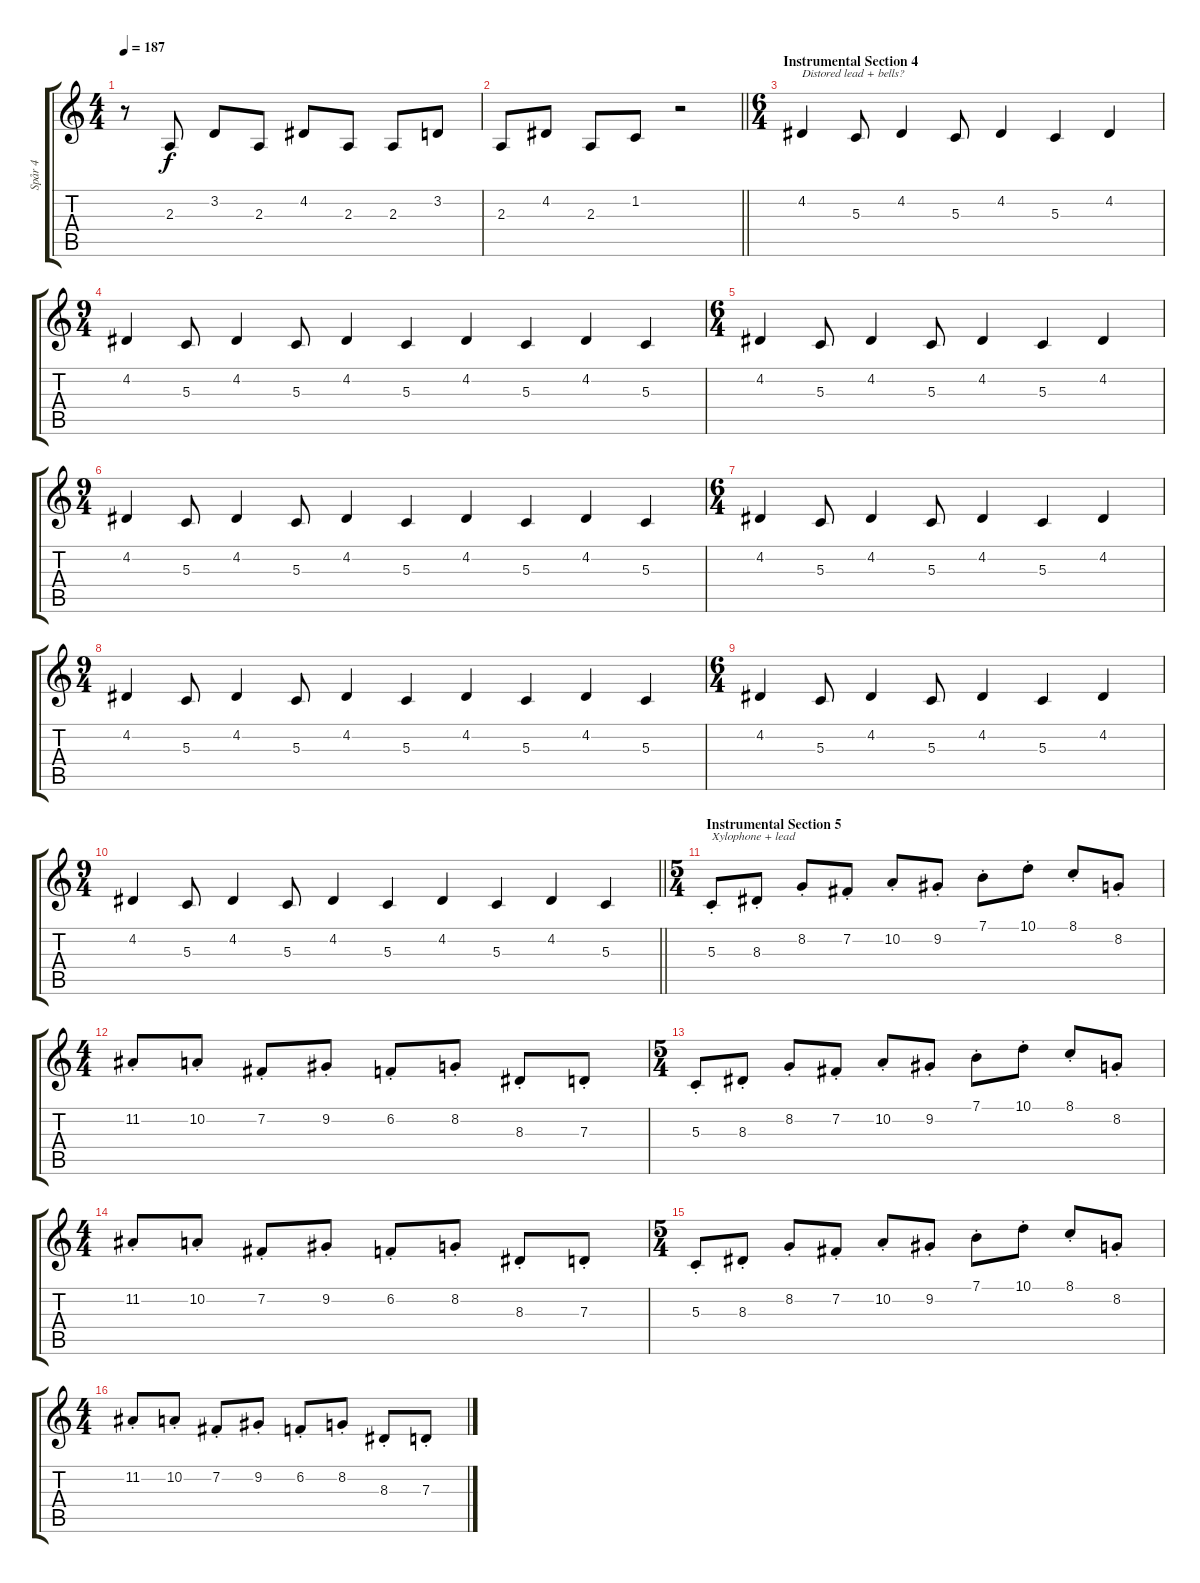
\track ("Spår 4" "Spår 4") {instrument stringensemble1}
\staff {score tabs}
\tuning (E4 B3 G3 D3 A2 E2) {hide}
\ts (4 4)
\tempo 187
\clef g2
\ks c
r.8{dy f} 2.3.8 3.2.8 2.3.8 4.2.8 2.3.8 2.3.8 3.2.8 |
\barLineRight lightlight
2.3.8 4.2.8 2.3.8 1.2.8 r.2 |
\ts (6 4)
\section ("" "Instrumental Section 4")
4.2.4{txt "Distored lead + bells?" instrument lead5charang} 5.3.8 4.2.4 5.3.8 4.2.4 5.3.4 4.2.4 |
\ts (9 4)
4.2.4 5.3.8 4.2.4 5.3.8 4.2.4 5.3.4 4.2.4 5.3.4 4.2.4 5.3.4 |
\ts (6 4)
4.2.4 5.3.8 4.2.4 5.3.8 4.2.4 5.3.4 4.2.4 |
\ts (9 4)
4.2.4 5.3.8 4.2.4 5.3.8 4.2.4 5.3.4 4.2.4 5.3.4 4.2.4 5.3.4 |
\ts (6 4)
4.2.4 5.3.8 4.2.4 5.3.8 4.2.4 5.3.4 4.2.4 |
\ts (9 4)
4.2.4 5.3.8 4.2.4 5.3.8 4.2.4 5.3.4 4.2.4 5.3.4 4.2.4 5.3.4 |
\ts (6 4)
4.2.4 5.3.8 4.2.4 5.3.8 4.2.4 5.3.4 4.2.4 |
\ts (9 4)
\barLineRight lightlight
4.2.4 5.3.8 4.2.4 5.3.8 4.2.4 5.3.4 4.2.4 5.3.4 4.2.4 5.3.4 |
\ts (5 4)
\section ("" "Instrumental Section 5")
5.3{st}.8{txt "Xylophone + lead" instrument lead2sawtooth} 8.3{st}.8 8.2{st}.8 7.2{st}.8 10.2{st}.8 9.2{st}.8 7.1{st}.8 10.1{st}.8 8.1{st}.8 8.2{st}.8 |
\ts (4 4)
11.2{st}.8 10.2{st}.8 7.2{st}.8 9.2{st}.8 6.2{st}.8 8.2{st}.8 8.3{st}.8 7.3{st}.8 |
\ts (5 4)
5.3{st}.8 8.3{st}.8 8.2{st}.8 7.2{st}.8 10.2{st}.8 9.2{st}.8 7.1{st}.8 10.1{st}.8 8.1{st}.8 8.2{st}.8 |
\ts (4 4)
11.2{st}.8 10.2{st}.8 7.2{st}.8 9.2{st}.8 6.2{st}.8 8.2{st}.8 8.3{st}.8 7.3{st}.8 |
\ts (5 4)
5.3{st}.8 8.3{st}.8 8.2{st}.8 7.2{st}.8 10.2{st}.8 9.2{st}.8 7.1{st}.8 10.1{st}.8 8.1{st}.8 8.2{st}.8 |
\ts (4 4)
11.2{st}.8 10.2{st}.8 7.2{st}.8 9.2{st}.8 6.2{st}.8 8.2{st}.8 8.3{st}.8 7.3{st}.8
